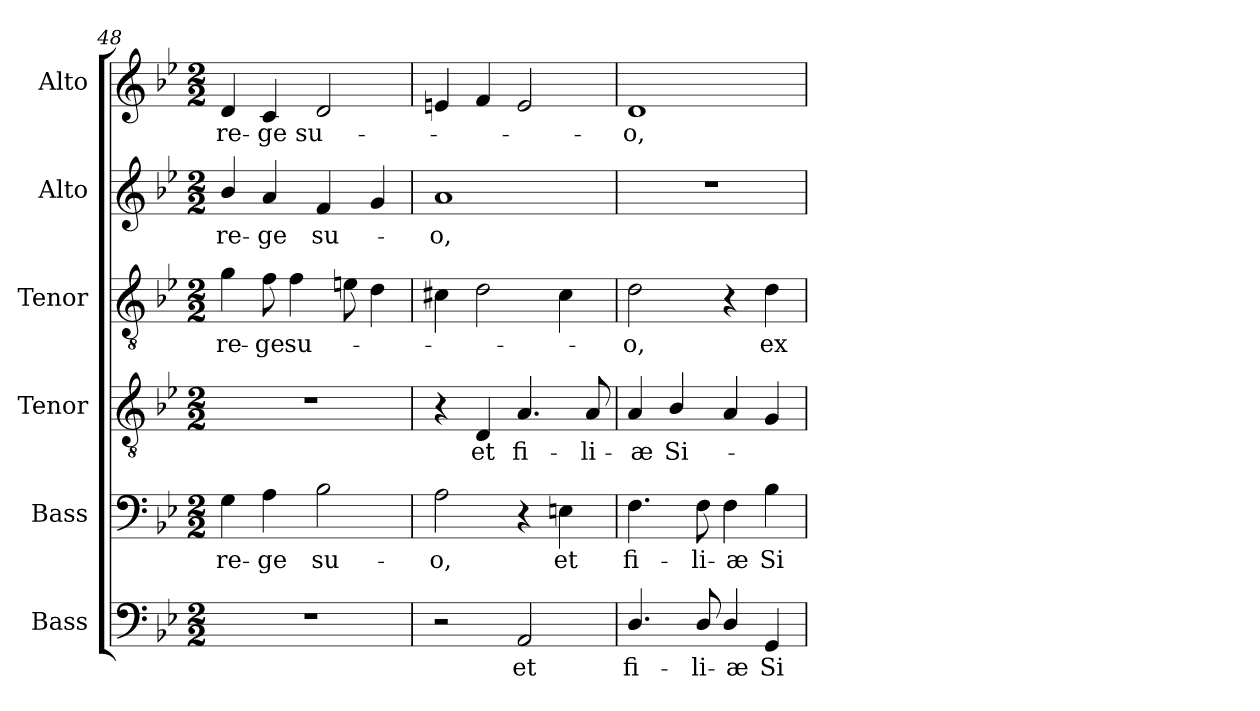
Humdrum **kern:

**kern	**text	**kern	**text	**kern	**text	**kern	**text	**kern	**text	**kern	**text
*part6	*part6	*part5	*part5	*part4	*part4	*part3	*part3	*part2	*part2	*part1	*part1
*staff6	*staff6	*staff5	*staff5	*staff4	*staff4	*staff3	*staff3	*staff2	*staff2	*staff1	*staff1
*I"Bass	*	*I"Bass	*	*I"Tenor	*	*I"Tenor	*	*I"Alto	*	*I"Alto	*
*I'B.	*	*I'B.	*	*I'T.	*	*I'T.	*	*I'A.	*	*I'A.	*
!!LO:LB:g=z
*clefF4	*	*clefF4	*	*clefGv2	*	*clefGv2	*	*clefG2	*	*clefG2	*
*	*	*	*	*ITrd7c12	*	*ITrd7c12	*	*	*	*	*
*k[b-e-]	*	*k[b-e-]	*	*k[b-e-]	*	*k[b-e-]	*	*k[b-e-]	*	*k[b-e-]	*
*B-:	*	*B-:	*	*B-:	*	*B-:	*	*B-:	*	*B-:	*
*M2/2	*	*M2/2	*	*M2/2	*	*M2/2	*	*M2/2	*	*M2/2	*
=48	=48	=48	=48	=48	=48	=48	=48	=48	=48	=48	=48
!	!	!	!LO:LY:b:color=#000000	!	!	!	!	!	!	!	!
!	!	!	!	!	!	!	!LO:LY:b:color=#000000	!	!	!	!
!	!	!	!	!	!	!	!	!	!LO:LY:b:color=#000000	!	!
!	!	!	!	!	!	!	!	!	!	!	!LO:LY:b:color=#000000
1r	.	4Gi\	re-	1r	.	4Gi\	re-	4b-i/	re-	4di/	re-
!	!	!	!LO:LY:b:color=#000000	!	!	!	!	!	!	!	!
!	!	!	!	!	!	!	!LO:LY:b:color=#000000	!	!	!	!
!	!	!	!	!	!	!	!	!	!LO:LY:b:color=#000000	!	!
!	!	!	!	!	!	!	!	!	!	!	!LO:LY:b:color=#000000
.	.	4Ai\	-ge	.	.	8Fi\	-ge	4ai/	-ge	4ci/	-ge
!	!	!	!	!	!	!	!LO:LY:b:color=#000000	!	!	!	!
.	.	.	.	.	.	4Fi\	su-	.	.	.	.
!	!	!	!LO:LY:b:color=#000000	!	!	!	!	!	!	!	!
!	!	!	!	!	!	!	!	!	!LO:LY:b:color=#000000	!	!
!	!	!	!	!	!	!	!	!	!	!	!LO:LY:b:color=#000000
.	.	2B-i\	su-	.	.	.	.	4fi/	su-	2di/	su-
.	.	.	.	.	.	8Eni\	.	.	.	.	.
.	.	.	.	.	.	4Di\	.	4gi/	.	.	.
=49	=49	=49	=49	=49	=49	=49	=49	=49	=49	=49	=49
!	!	!	!LO:LY:b:color=#000000	!	!	!	!	!	!	!	!
!	!	!	!	!	!	!	!	!	!LO:LY:b:color=#000000	!	!
2r	.	2Ai\	-o,	4r	.	4C#Xi\	.	1ai	-o,	4eni/	.
!	!	!	!	!	!LO:LY:b:color=#000000	!	!	!	!	!	!
.	.	.	.	4DDi/	et	2Di\	.	.	.	4fi/	.
!	!LO:LY:b:color=#000000	!	!	!	!	!	!	!	!	!	!
!	!	!	!	!	!LO:LY:b:color=#000000	!	!	!	!	!	!
2AAi/	et	4r	.	4.AAi/	fi-	.	.	.	.	2ei/	.
!	!	!	!LO:LY:b:color=#000000	!	!	!	!	!	!	!	!
.	.	4Eni\	et	.	.	4C#i\	.	.	.	.	.
!	!	!	!	!	!LO:LY:b:color=#000000	!	!	!	!	!	!
.	.	.	.	8AAi/	-li-	.	.	.	.	.	.
=50	=50	=50	=50	=50	=50	=50	=50	=50	=50	=50	=50
!	!LO:LY:b:color=#000000	!	!	!	!	!	!	!	!	!	!
!	!	!	!LO:LY:b:color=#000000	!	!	!	!	!	!	!	!
!	!	!	!	!	!LO:LY:b:color=#000000	!	!	!	!	!	!
!	!	!	!	!	!	!	!LO:LY:b:color=#000000	!	!	!	!
!	!	!	!	!	!	!	!	!	!	!	!LO:LY:b:color=#000000
4.Di/	fi-	4.Fi\	fi-	4AAi/	-æ	2Di\	-o,	1r	.	1di	-o,
!	!	!	!	!	!LO:LY:b:color=#000000	!	!	!	!	!	!
.	.	.	.	4BB-i/	Si-	.	.	.	.	.	.
!	!LO:LY:b:color=#000000	!	!	!	!	!	!	!	!	!	!
!	!	!	!LO:LY:b:color=#000000	!	!	!	!	!	!	!	!
8Di/	-li-	8Fi\	-li-	.	.	.	.	.	.	.	.
!	!LO:LY:b:color=#000000	!	!	!	!	!	!	!	!	!	!
!	!	!	!LO:LY:b:color=#000000	!	!	!	!	!	!	!	!
4Di/	-æ	4Fi\	-æ	4AAi/	.	4r	.	.	.	.	.
!	!LO:LY:b:color=#000000	!	!	!	!	!	!	!	!	!	!
!	!	!	!LO:LY:b:color=#000000	!	!	!	!	!	!	!	!
!	!	!	!	!	!	!	!LO:LY:b:color=#000000	!	!	!	!
4GGi/	Si-	4B-i\	Si-	4GGi/	.	4Di\	ex-	.	.	.	.
=	=	=	=	=	=	=	=	=	=	=	=
*-	*-	*-	*-	*-	*-	*-	*-	*-	*-	*-	*-
